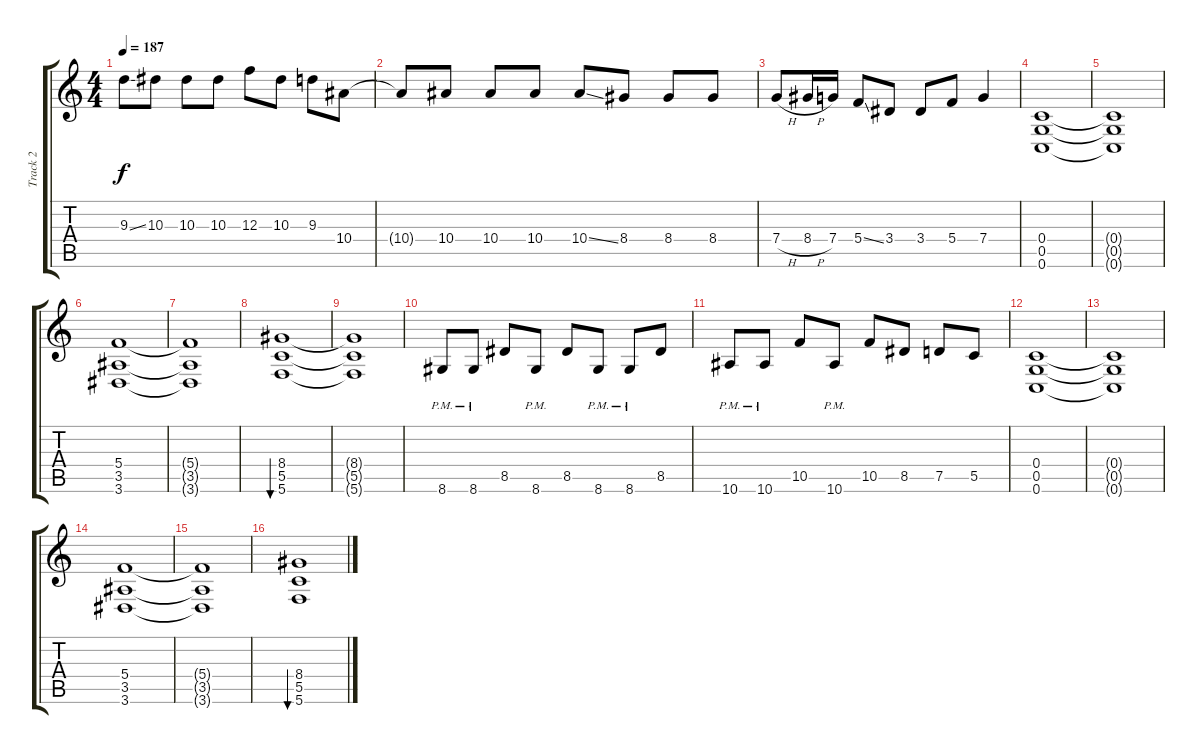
\track ("Track 2" "Track 2") {instrument distortionguitar}
\staff {score tabs}
\tuning (D4 A3 F3 C3 G2 C2) {hide}
\ts (4 4)
\tempo 187
\clef g2
\ks c
9.3{ss}.8{dy f} 10.3.8 10.3.8 10.3.8 12.3.8 10.3.8 9.3.8 10.4.8 |
10.4{t}.8 10.4.8 10.4.8 10.4.8 10.4{ss}.8 8.4.8 8.4.8 8.4.8 |
7.4{h}.8 8.4{h}.16 7.4.16 5.4{ss}.8 3.4.8 3.4.8 5.4.8 7.4.4 |
(0.4 0.5 0.6).1 |
(0.4{t} 0.5{t} 0.6{t}).1 |
(5.4 3.5 3.6).1 |
(5.4{t} 3.5{t} 3.6{t}).1 |
(8.4 5.5 5.6).1{bu 120} |
(8.4{t} 5.5{t} 5.6{t}).1 |
8.6{pm}.8 8.6{pm}.8 8.5.8 8.6{pm}.8 8.5.8 8.6{pm}.8 8.6{pm}.8 8.5.8 |
10.6{pm}.8 10.6{pm}.8 10.5.8 10.6{pm}.8 10.5.8 8.5.8 7.5.8 5.5.8 |
(0.4 0.5 0.6).1 |
(0.4{t} 0.5{t} 0.6{t}).1 |
(5.4 3.5 3.6).1 |
(5.4{t} 3.5{t} 3.6{t}).1 |
(8.4 5.5 5.6).1{bu 120}
